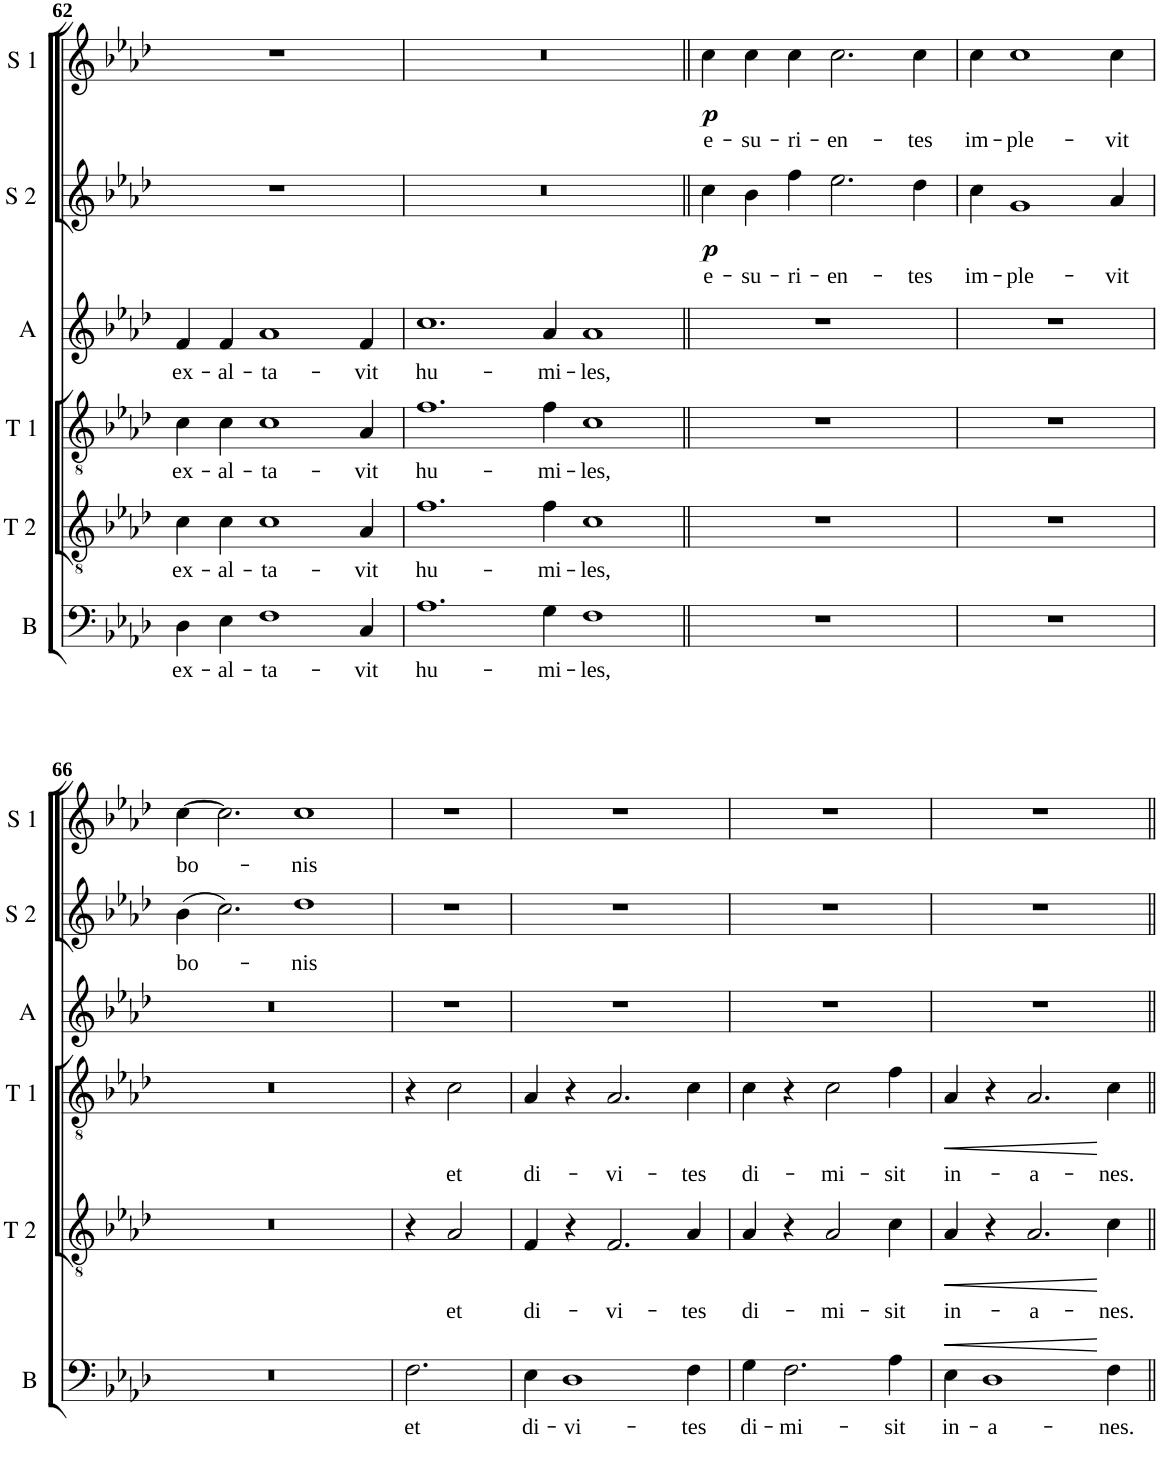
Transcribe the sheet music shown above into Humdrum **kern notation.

**kern	**text	**dynam	**kern	**text	**dynam	**kern	**text	**dynam	**kern	**text	**kern	**text	**dynam	**kern	**text	**dynam
*part6	*part6	*part6	*part5	*part5	*part5	*part4	*part4	*part4	*part3	*part3	*part2	*part2	*part2	*part1	*part1	*part1
*staff6	*staff6	*staff6	*staff5	*staff5	*staff5	*staff4	*staff4	*staff4	*staff3	*staff3	*staff2	*staff2	*staff2	*staff1	*staff1	*staff1
*I"Basse	*	*	*I"Ténor 2	*	*	*I"Ténor 1	*	*	*I"Alto	*	*I"Soprano 2	*	*	*I"Soprano 1	*	*
*I'B	*	*	*I'T 2	*	*	*I'T 1	*	*	*I'A	*	*I'S 2	*	*	*I'S 1	*	*
!!LO:PB:g=z
*clefF4	*	*	*clefGv2	*	*	*clefGv2	*	*	*clefG2	*	*clefG2	*	*	*clefG2	*	*
*	*	*	*Trd4c7	*	*	*	*	*	*	*	*	*	*	*	*	*
*k[b-e-a-d-]	*	*	*k[b-e-a-d-]	*	*	*k[b-e-a-d-]	*	*	*k[b-e-a-d-]	*	*k[b-e-a-d-]	*	*	*k[b-e-a-d-]	*	*
*A-:	*	*	*A-:	*	*	*A-:	*	*	*A-:	*	*A-:	*	*	*A-:	*	*
*M7/4	*	*	*M7/4	*	*	*M7/4	*	*	*M7/4	*	*M7/4	*	*	*M7/4	*	*
=62	=62	=62	=62	=62	=62	=62	=62	=62	=62	=62	=62	=62	=62	=62	=62	=62
!	!LO:LY:b	!	!	!LO:LY:b	!	!	!LO:LY:b	!	!	!LO:LY:b	!	!	!	!	!	!
4D-\	ex-	.	4c\	ex-	.	4c\	ex-	.	4f/	ex-	1..r	.	.	1..r	.	.
!	!LO:LY:b	!	!	!LO:LY:b	!	!	!LO:LY:b	!	!	!LO:LY:b	!	!	!	!	!	!
4E-\	-al-	.	4c\	-al-	.	4c\	-al-	.	4f/	-al-	.	.	.	.	.	.
!	!LO:LY:b	!	!	!LO:LY:b	!	!	!LO:LY:b	!	!	!LO:LY:b	!	!	!	!	!	!
1F	-ta-	.	1c	-ta-	.	1c	-ta-	.	1a-	-ta-	.	.	.	.	.	.
!	!LO:LY:b	!	!	!LO:LY:b	!	!	!LO:LY:b	!	!	!LO:LY:b	!	!	!	!	!	!
4C/	-vit	.	4A-/	-vit	.	4A-/	-vit	.	4f/	-vit	.	.	.	.	.	.
=63	=63	=63	=63	=63	=63	=63	=63	=63	=63	=63	=63	=63	=63	=63	=63	=63
*M11/4	*	*	*M11/4	*	*	*M11/4	*	*	*M11/4	*	*M11/4	*	*	*M11/4	*	*
!	!LO:LY:b	!	!	!LO:LY:b	!	!	!LO:LY:b	!	!	!LO:LY:b	!	!	!	!	!	!
1.A-	hu-	.	1.f	hu-	.	1.f	hu-	.	1.cc	hu-	4%11r	.	.	4%11r	.	.
!	!LO:LY:b	!	!	!LO:LY:b	!	!	!LO:LY:b	!	!	!LO:LY:b	!	!	!	!	!	!
4G\	-mi-	.	4f\	-mi-	.	4f\	-mi-	.	4a-/	-mi-	.	.	.	.	.	.
!	!LO:LY:b	!	!	!LO:LY:b	!	!	!LO:LY:b	!	!	!LO:LY:b	!	!	!	!	!	!
1F	-les,	.	1c	-les,	.	1c	-les,	.	1a-	-les,	.	.	.	.	.	.
=64||	=64||	=64||	=64||	=64||	=64||	=64||	=64||	=64||	=64||	=64||	=64||	=64||	=64||	=64||	=64||	=64||
*M7/4	*	*	*M7/4	*	*	*M7/4	*	*	*M7/4	*	*M7/4	*	*	*M7/4	*	*
!	!	!	!	!	!	!	!	!	!	!	!	!LO:LY:b	!LO:DY:b	!	!LO:LY:b	!LO:DY:b
1..r	.	.	1..r	.	.	1..r	.	.	1..r	.	4cc\	e-	p	4cc\	e-	p
!	!	!	!	!	!	!	!	!	!	!	!	!LO:LY:b	!	!	!LO:LY:b	!
.	.	.	.	.	.	.	.	.	.	.	4b-\	-su-	.	4cc\	-su-	.
!	!	!	!	!	!	!	!	!	!	!	!	!LO:LY:b	!	!	!LO:LY:b	!
.	.	.	.	.	.	.	.	.	.	.	4ff\	-ri-	.	4cc\	-ri-	.
!	!	!	!	!	!	!	!	!	!	!	!	!LO:LY:b	!	!	!LO:LY:b	!
.	.	.	.	.	.	.	.	.	.	.	2.ee-\	-en-	.	2.cc\	-en-	.
!	!	!	!	!	!	!	!	!	!	!	!	!LO:LY:b	!	!	!LO:LY:b	!
.	.	.	.	.	.	.	.	.	.	.	4dd-\	-tes	.	4cc\	-tes	.
=65	=65	=65	=65	=65	=65	=65	=65	=65	=65	=65	=65	=65	=65	=65	=65	=65
*M6/4	*	*	*M6/4	*	*	*M6/4	*	*	*M6/4	*	*M6/4	*	*	*M6/4	*	*
!	!	!	!	!	!	!	!	!	!	!	!	!LO:LY:b	!	!	!LO:LY:b	!
1.r	.	.	1.r	.	.	1.r	.	.	1.r	.	4cc\	im-	.	4cc\	im-	.
!	!	!	!	!	!	!	!	!	!	!	!	!LO:LY:b	!	!	!LO:LY:b	!
.	.	.	.	.	.	.	.	.	.	.	1g	-ple-	.	1cc	-ple-	.
!	!	!	!	!	!	!	!	!	!	!	!	!LO:LY:b	!	!	!LO:LY:b	!
.	.	.	.	.	.	.	.	.	.	.	4a-/	-vit	.	4cc\	-vit	.
!!LO:LB:g=z
=66	=66	=66	=66	=66	=66	=66	=66	=66	=66	=66	=66	=66	=66	=66	=66	=66
*M8/4	*	*	*M8/4	*	*	*M8/4	*	*	*M8/4	*	*M8/4	*	*	*M8/4	*	*
!	!	!	!	!	!	!	!	!	!	!	!	!LO:LY:b	!	!	!LO:LY:b	!
0r	.	.	0r	.	.	0r	.	.	0r	.	(4b-\	bo-	.	[4cc\	bo-	.
.	.	.	.	.	.	.	.	.	.	.	2.cc\)	.	.	2.cc\]	.	.
!	!	!	!	!	!	!	!	!	!	!	!	!LO:LY:b	!	!	!LO:LY:b	!
.	.	.	.	.	.	.	.	.	.	.	1dd-	-nis	.	1cc	-nis	.
=67	=67	=67	=67	=67	=67	=67	=67	=67	=67	=67	=67	=67	=67	=67	=67	=67
*M3/4	*	*	*M3/4	*	*	*M3/4	*	*	*M3/4	*	*M3/4	*	*	*M3/4	*	*
!	!LO:LY:b	!	!	!	!	!	!	!	!	!	!	!	!	!	!	!
2.F\	et	.	4r	.	.	4r	.	.	2.r	.	2.r	.	.	2.r	.	.
!	!	!	!	!LO:LY:b	!	!	!LO:LY:b	!	!	!	!	!	!	!	!	!
.	.	.	2A-/	et	.	2c\	et	.	.	.	.	.	.	.	.	.
=68	=68	=68	=68	=68	=68	=68	=68	=68	=68	=68	=68	=68	=68	=68	=68	=68
*M6/4	*	*	*M6/4	*	*	*M6/4	*	*	*M6/4	*	*M6/4	*	*	*M6/4	*	*
!	!LO:LY:b	!	!	!LO:LY:b	!	!	!LO:LY:b	!	!	!	!	!	!	!	!	!
4E-\	di-	.	4F/	di-	.	4A-/	di-	.	1.r	.	1.r	.	.	1.r	.	.
!	!LO:LY:b	!	!	!	!	!	!	!	!	!	!	!	!	!	!	!
1D-	-vi-	.	4r	.	.	4r	.	.	.	.	.	.	.	.	.	.
!	!	!	!	!LO:LY:b	!	!	!LO:LY:b	!	!	!	!	!	!	!	!	!
.	.	.	2.F/	-vi-	.	2.A-/	-vi-	.	.	.	.	.	.	.	.	.
!	!LO:LY:b	!	!	!LO:LY:b	!	!	!LO:LY:b	!	!	!	!	!	!	!	!	!
4F\	-tes	.	4A-/	-tes	.	4c\	-tes	.	.	.	.	.	.	.	.	.
=69	=69	=69	=69	=69	=69	=69	=69	=69	=69	=69	=69	=69	=69	=69	=69	=69
*M5/4	*	*	*M5/4	*	*	*M5/4	*	*	*M5/4	*	*M5/4	*	*	*M5/4	*	*
!	!LO:LY:b	!	!	!LO:LY:b	!	!	!LO:LY:b	!	!	!	!	!	!	!	!	!
4G\	di-	.	4A-/	di-	.	4c\	di-	.	4%5r	.	4%5r	.	.	4%5r	.	.
!	!LO:LY:b	!	!	!	!	!	!	!	!	!	!	!	!	!	!	!
2.F\	-mi-	.	4r	.	.	4r	.	.	.	.	.	.	.	.	.	.
!	!	!	!	!LO:LY:b	!	!	!LO:LY:b	!	!	!	!	!	!	!	!	!
.	.	.	2A-/	-mi-	.	2c\	-mi-	.	.	.	.	.	.	.	.	.
!	!LO:LY:b	!	!	!LO:LY:b	!	!	!LO:LY:b	!	!	!	!	!	!	!	!	!
4A-\	-sit	.	4c\	-sit	.	4f\	-sit	.	.	.	.	.	.	.	.	.
=70	=70	=70	=70	=70	=70	=70	=70	=70	=70	=70	=70	=70	=70	=70	=70	=70
*M6/4	*	*	*M6/4	*	*	*M6/4	*	*	*M6/4	*	*M6/4	*	*	*M6/4	*	*
!	!LO:LY:b	!LO:HP:b	!	!LO:LY:b	!LO:HP:b	!	!LO:LY:b	!LO:HP:b	!	!	!	!	!	!	!	!
4E-\	in-	<	4A-/	in-	<	4A-/	in-	<	1.r	.	1.r	.	.	1.r	.	.
!	!LO:LY:b	!	!	!	!	!	!	!	!	!	!	!	!	!	!	!
1D-	-a-	.	4r	.	.	4r	.	.	.	.	.	.	.	.	.	.
!	!	!	!	!LO:LY:b	!	!	!LO:LY:b	!	!	!	!	!	!	!	!	!
.	.	.	2.A-/	-a-	.	2.A-/	-a-	.	.	.	.	.	.	.	.	.
!	!LO:LY:b	!	!	!LO:LY:b	!	!	!LO:LY:b	!	!	!	!	!	!	!	!	!
4F\	-nes.	[	4c\	-nes.	[	4c\	-nes.	[	.	.	.	.	.	.	.	.
=||	=||	=||	=||	=||	=||	=||	=||	=||	=||	=||	=||	=||	=||	=||	=||	=||
*-	*-	*-	*-	*-	*-	*-	*-	*-	*-	*-	*-	*-	*-	*-	*-	*-
